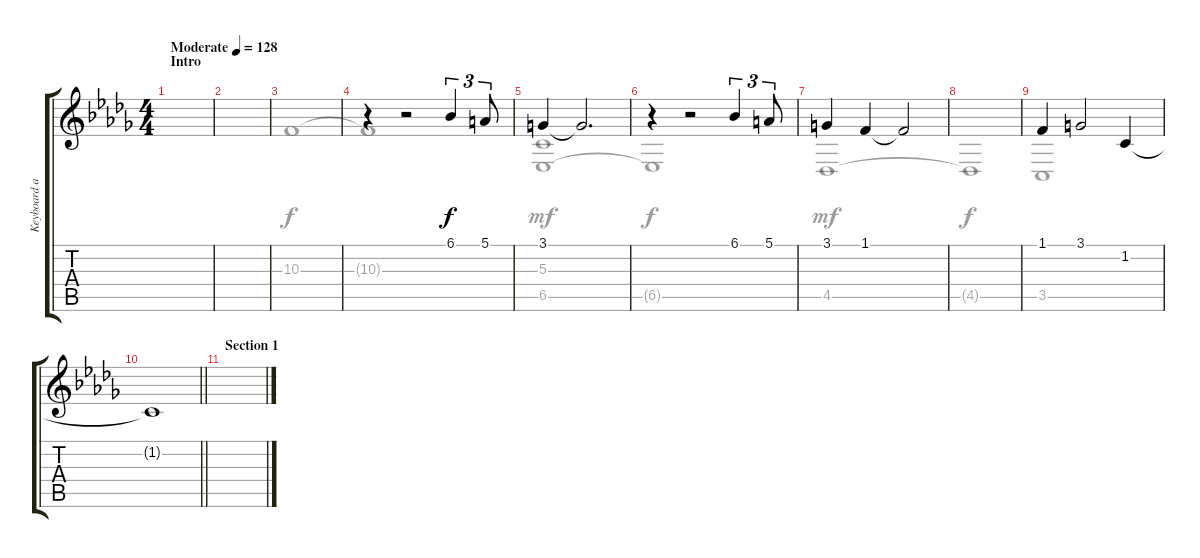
\track ("Keyboard a" "Keyboard a") {instrument pad8sweep}
\staff {score tabs}
\tuning (E4 B3 G3 D3 A2 D2) {hide}
\voice
\ts (4 4)
\section ("" "Intro")
\tempo (128 "Moderate")
\clef g2
\ks db
|
|
|
r.4 r.2 6.1.4{tu (3 2)} 5.1.8{tu (3 2)} |
3.1.4 3.1{t}.2{d} |
r.4 r.2 6.1.4{tu (3 2)} 5.1.8{tu (3 2)} |
3.1.4 1.1.4 1.1{t}.2 |
|
1.1.4 3.1.2 1.2.4 |
\barLineRight lightlight
1.2{t}.1 |
\section ("" "Section 1")
|
|
|
|
|
\voice
\clef g2
\ottava regular
\simile none
\ks db
|
|
10.3.1 |
10.3{t}.1 |
(5.3 6.5).1{dy mf} |
6.5{t}.1{dy f} |
4.5.1{dy mf} |
4.5{t}.1{dy f} |
3.5.1 |
\barLineRight lightlight
|
|
|
|
|
|
